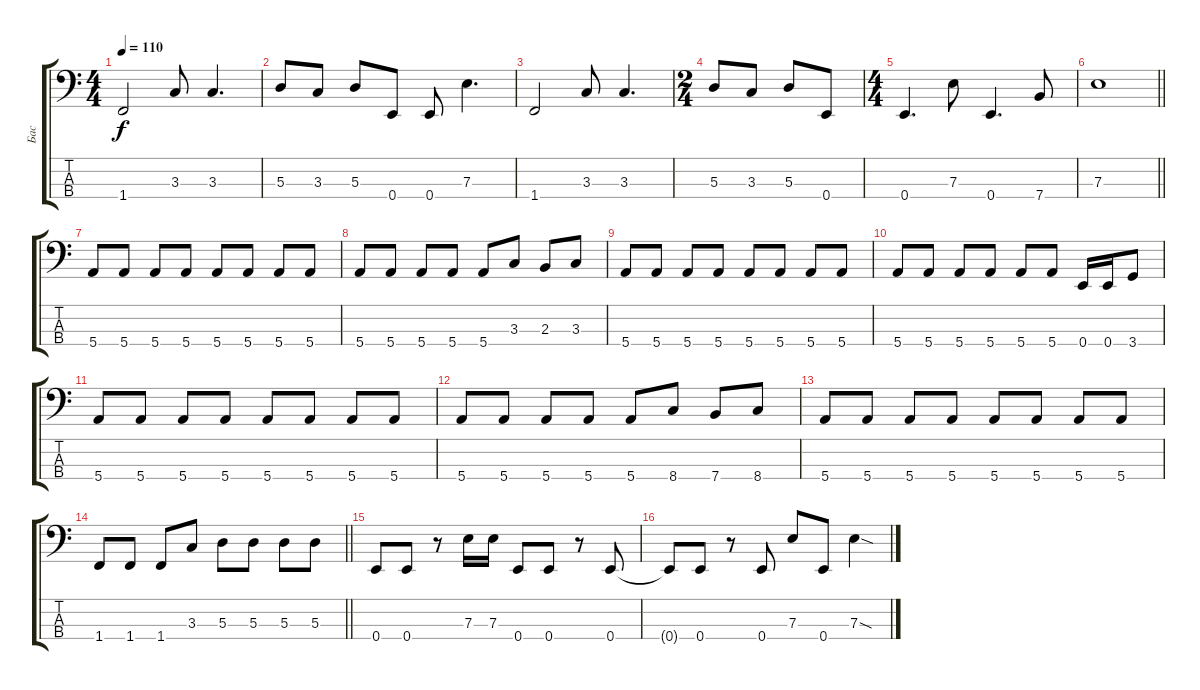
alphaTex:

\track ("Бас" "Бас") {instrument electricbassfinger}
\staff {score tabs}
\tuning (G2 D2 A1 E1) {hide}
\ts (4 4)
\tempo 110
\clef f4
\ks c
1.4.2{dy f} 3.3.8 3.3.4{d} |
5.3.8 3.3.8 5.3.8 0.4.8 0.4.8 7.3.4{d} |
1.4.2 3.3.8 3.3.4{d} |
\ts (2 4)
5.3.8 3.3.8 5.3.8 0.4.8 |
\ts (4 4)
0.4.4{d} 7.3.8 0.4.4{d} 7.4.8 |
\barLineRight lightlight
7.3.1 |
5.4.8 5.4.8 5.4.8 5.4.8 5.4.8 5.4.8 5.4.8 5.4.8 |
5.4.8 5.4.8 5.4.8 5.4.8 5.4.8 3.3.8 2.3.8 3.3.8 |
5.4.8 5.4.8 5.4.8 5.4.8 5.4.8 5.4.8 5.4.8 5.4.8 |
5.4.8 5.4.8 5.4.8 5.4.8 5.4.8 5.4.8 0.4.16 0.4.16 3.4.8 |
5.4.8 5.4.8 5.4.8 5.4.8 5.4.8 5.4.8 5.4.8 5.4.8 |
5.4.8 5.4.8 5.4.8 5.4.8 5.4.8 8.4.8 7.4.8 8.4.8 |
5.4.8 5.4.8 5.4.8 5.4.8 5.4.8 5.4.8 5.4.8 5.4.8 |
\barLineRight lightlight
1.4.8 1.4.8 1.4.8 3.3.8 5.3.8 5.3.8 5.3.8 5.3.8 |
0.4.8 0.4.8 r.8 7.3.16 7.3.16 0.4.8 0.4.8 r.8 0.4.8 |
0.4{t}.8 0.4.8 r.8 0.4.8 7.3.8 0.4.8 7.3{sod}.4
